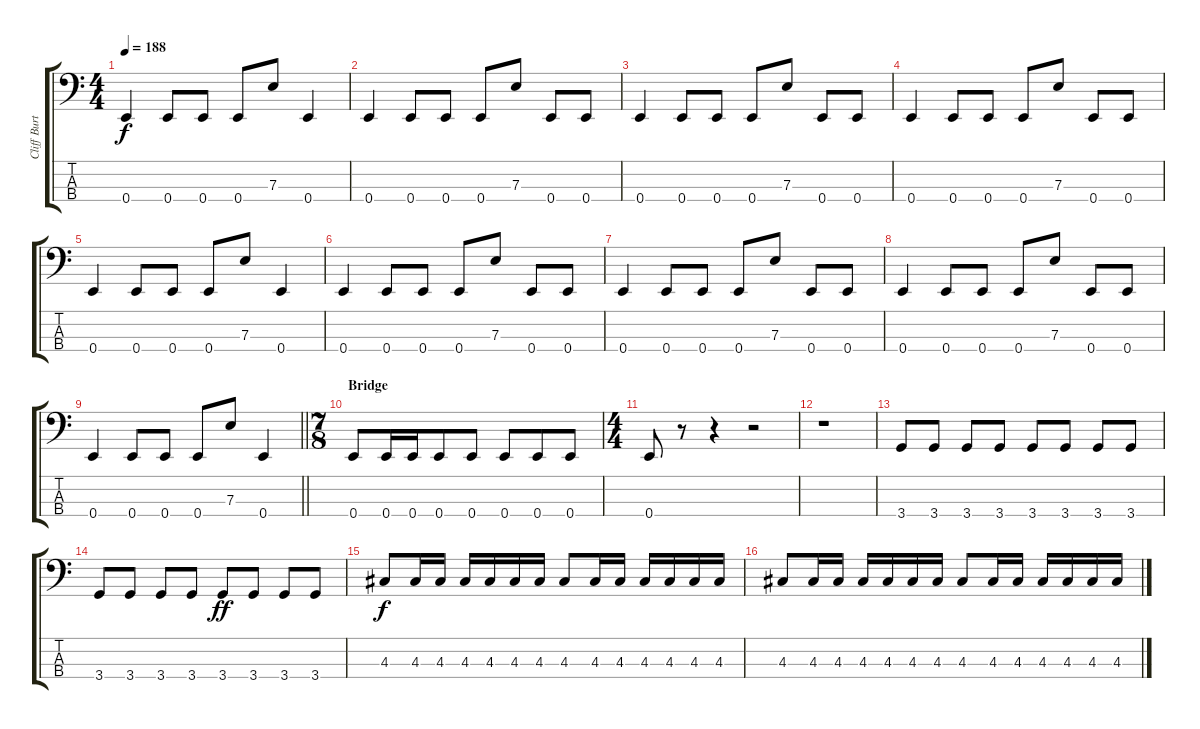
\track ("Cliff Burton" "Cliff Burt") {instrument electricbassfinger}
\staff {score tabs}
\tuning (G2 D2 A1 E1) {hide}
\ts (4 4)
\tempo 188
\clef f4
\ks c
0.4.4{dy f} 0.4.8 0.4.8 0.4.8 7.3.8 0.4.4 |
0.4.4 0.4.8 0.4.8 0.4.8 7.3.8 0.4.8 0.4.8 |
0.4.4 0.4.8 0.4.8 0.4.8 7.3.8 0.4.8 0.4.8 |
0.4.4 0.4.8 0.4.8 0.4.8 7.3.8 0.4.8 0.4.8 |
0.4.4 0.4.8 0.4.8 0.4.8 7.3.8 0.4.4 |
0.4.4 0.4.8 0.4.8 0.4.8 7.3.8 0.4.8 0.4.8 |
0.4.4 0.4.8 0.4.8 0.4.8 7.3.8 0.4.8 0.4.8 |
0.4.4 0.4.8 0.4.8 0.4.8 7.3.8 0.4.8 0.4.8 |
\barLineRight lightlight
0.4.4 0.4.8 0.4.8 0.4.8 7.3.8 0.4.4 |
\ts (7 8)
\section ("" "Bridge")
0.4.8 0.4.16 0.4.16 0.4.8 0.4.8 0.4.8 0.4.8 0.4.8 |
\ts (4 4)
0.4.8 r.8 r.4 r.2 |
r.1 |
3.4.8 3.4.8 3.4.8 3.4.8 3.4.8 3.4.8 3.4.8 3.4.8 |
3.4.8 3.4.8 3.4.8 3.4.8 3.4.8{dy ff} 3.4.8 3.4.8 3.4.8 |
4.3.8{dy f} 4.3.16 4.3.16 4.3.16 4.3.16 4.3.16 4.3.16 4.3.8 4.3.16 4.3.16 4.3.16 4.3.16 4.3.16 4.3.16 |
4.3.8 4.3.16 4.3.16 4.3.16 4.3.16 4.3.16 4.3.16 4.3.8 4.3.16 4.3.16 4.3.16 4.3.16 4.3.16 4.3.16
